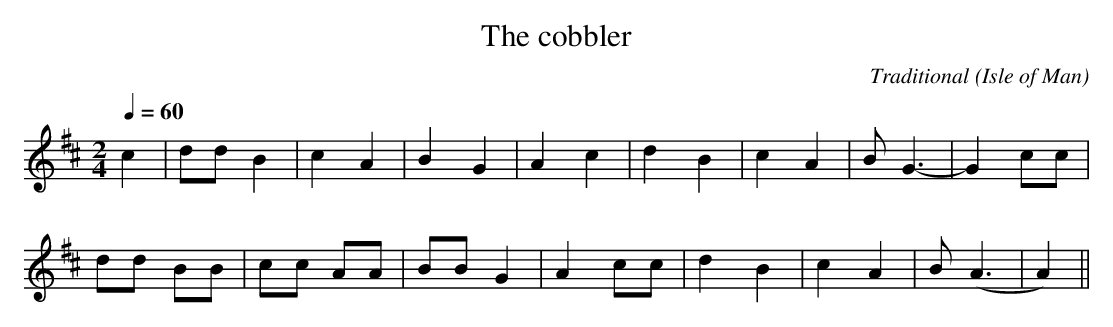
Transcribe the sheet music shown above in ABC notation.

X:1
T:The cobbler
C:Traditional
O:Isle of Man
M:2/4
L:1/4
Q:60
K:D
c|d/d/ B|c A|B G|A c|d B|c A|B<G-|G c/c/|
d/d/ B/B/|c/c/ A/A/|B/B/ G|A c/c/|d B|c A|B/ (A3/2|A)||
